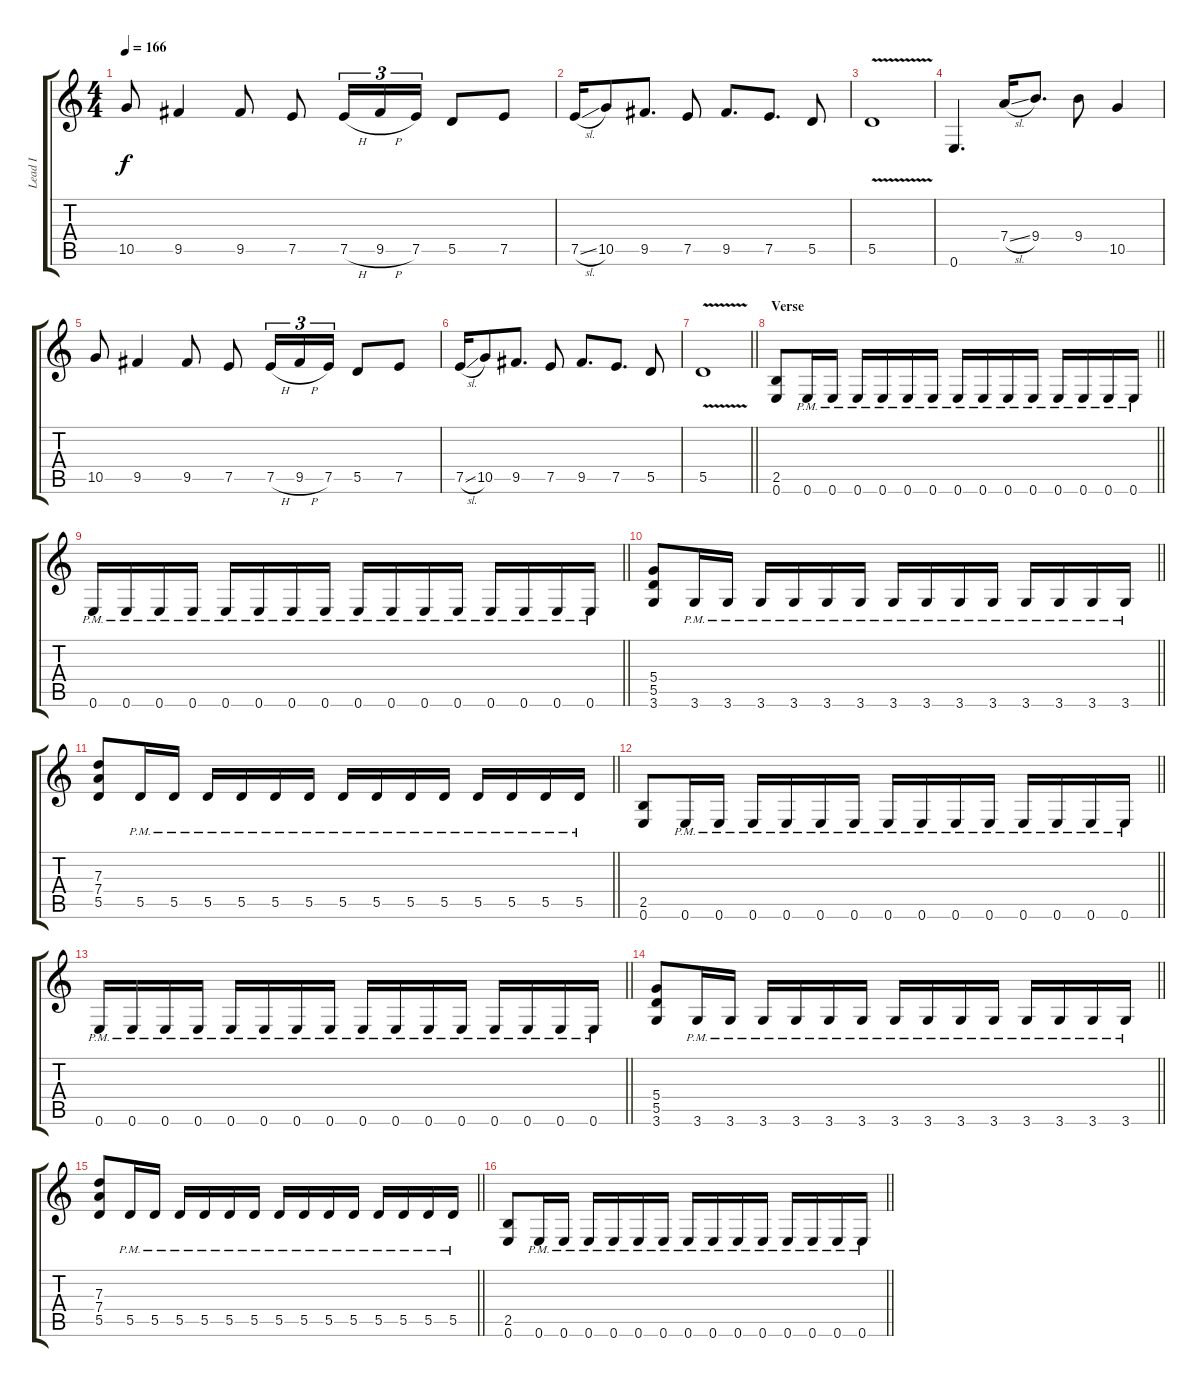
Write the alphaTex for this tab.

\track ("Lead I" "Lead I") {instrument overdrivenguitar}
\staff {score tabs}
\tuning (E4 B3 G3 D3 A2 E2) {hide}
\ts (4 4)
\tempo 166
\clef g2
\ks c
10.5.8{dy f} 9.5.4 9.5.8 7.5.8 7.5{h}.16{tu (3 2)} 9.5{h}.16{tu (3 2)} 7.5.16{tu (3 2)} 5.5.8 7.5.8 |
7.5{sl}.16 10.5.8 9.5.8{d} 7.5.8 9.5.8{d} 7.5.8{d} 5.5.8 |
5.5{v}.1 |
0.6.4{d} 7.4{sl}.16 9.4.8{d} 9.4.8 10.5.4 |
10.5.8 9.5.4 9.5.8 7.5.8 7.5{h}.16{tu (3 2)} 9.5{h}.16{tu (3 2)} 7.5.16{tu (3 2)} 5.5.8 7.5.8 |
7.5{sl}.16 10.5.8 9.5.8{d} 7.5.8 9.5.8{d} 7.5.8{d} 5.5.8 |
\barLineRight lightlight
5.5{v}.1 |
\section ("" "Verse")
\barLineRight lightlight
(2.5 0.6).8{balance 0 instrument distortionguitar} 0.6{pm}.16 0.6{pm}.16 0.6{pm}.16 0.6{pm}.16 0.6{pm}.16 0.6{pm}.16 0.6{pm}.16 0.6{pm}.16 0.6{pm}.16 0.6{pm}.16 0.6{pm}.16 0.6{pm}.16 0.6{pm}.16 0.6{pm}.16 |
\barLineRight lightlight
0.6{pm}.16 0.6{pm}.16 0.6{pm}.16 0.6{pm}.16 0.6{pm}.16 0.6{pm}.16 0.6{pm}.16 0.6{pm}.16 0.6{pm}.16 0.6{pm}.16 0.6{pm}.16 0.6{pm}.16 0.6{pm}.16 0.6{pm}.16 0.6{pm}.16 0.6{pm}.16 |
\barLineRight lightlight
(5.4 5.5 3.6).8 3.6{pm}.16 3.6{pm}.16 3.6{pm}.16 3.6{pm}.16 3.6{pm}.16 3.6{pm}.16 3.6{pm}.16 3.6{pm}.16 3.6{pm}.16 3.6{pm}.16 3.6{pm}.16 3.6{pm}.16 3.6{pm}.16 3.6{pm}.16 |
\barLineRight lightlight
(7.3 7.4 5.5).8 5.5{pm}.16 5.5{pm}.16 5.5{pm}.16 5.5{pm}.16 5.5{pm}.16 5.5{pm}.16 5.5{pm}.16 5.5{pm}.16 5.5{pm}.16 5.5{pm}.16 5.5{pm}.16 5.5{pm}.16 5.5{pm}.16 5.5{pm}.16 |
\barLineRight lightlight
(2.5 0.6).8 0.6{pm}.16 0.6{pm}.16 0.6{pm}.16 0.6{pm}.16 0.6{pm}.16 0.6{pm}.16 0.6{pm}.16 0.6{pm}.16 0.6{pm}.16 0.6{pm}.16 0.6{pm}.16 0.6{pm}.16 0.6{pm}.16 0.6{pm}.16 |
\barLineRight lightlight
0.6{pm}.16 0.6{pm}.16 0.6{pm}.16 0.6{pm}.16 0.6{pm}.16 0.6{pm}.16 0.6{pm}.16 0.6{pm}.16 0.6{pm}.16 0.6{pm}.16 0.6{pm}.16 0.6{pm}.16 0.6{pm}.16 0.6{pm}.16 0.6{pm}.16 0.6{pm}.16 |
\barLineRight lightlight
(5.4 5.5 3.6).8 3.6{pm}.16 3.6{pm}.16 3.6{pm}.16 3.6{pm}.16 3.6{pm}.16 3.6{pm}.16 3.6{pm}.16 3.6{pm}.16 3.6{pm}.16 3.6{pm}.16 3.6{pm}.16 3.6{pm}.16 3.6{pm}.16 3.6{pm}.16 |
\barLineRight lightlight
(7.3 7.4 5.5).8 5.5{pm}.16 5.5{pm}.16 5.5{pm}.16 5.5{pm}.16 5.5{pm}.16 5.5{pm}.16 5.5{pm}.16 5.5{pm}.16 5.5{pm}.16 5.5{pm}.16 5.5{pm}.16 5.5{pm}.16 5.5{pm}.16 5.5{pm}.16 |
\barLineRight lightlight
(2.5 0.6).8 0.6{pm}.16 0.6{pm}.16 0.6{pm}.16 0.6{pm}.16 0.6{pm}.16 0.6{pm}.16 0.6{pm}.16 0.6{pm}.16 0.6{pm}.16 0.6{pm}.16 0.6{pm}.16 0.6{pm}.16 0.6{pm}.16 0.6{pm}.16
